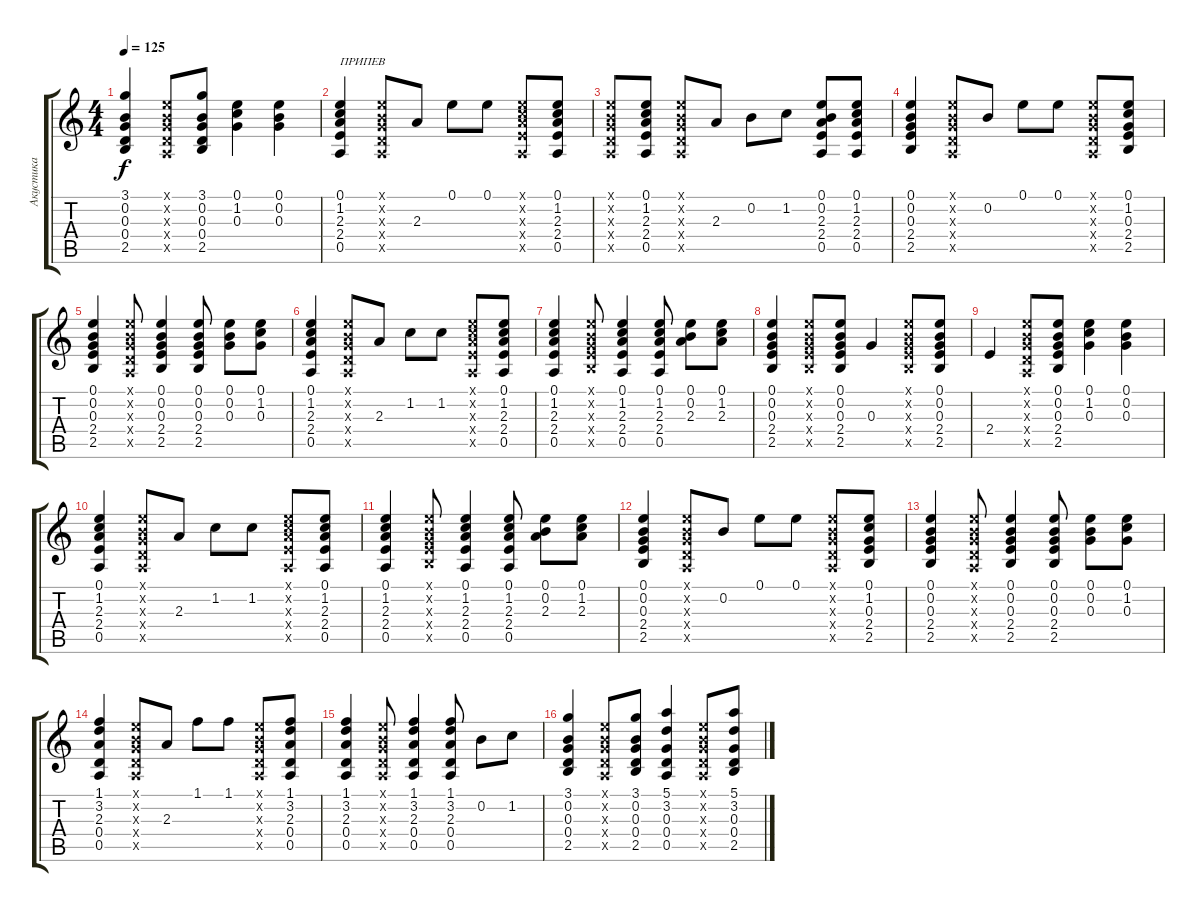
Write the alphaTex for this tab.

\track ("Акустика" "Акустика") {instrument acousticguitarnylon}
\staff {score tabs}
\tuning (E4 B3 G3 D3 A2 E2) {hide}
\ts (4 4)
\tempo 125
\clef g2
\ks c
(3.1 0.2 0.3 0.4 2.5).4{dy f} (0.1{x} 0.2{x} 0.3{x} 0.4{x} 0.5{x}).8 (3.1 0.2 0.3 0.4 2.5).8 (0.1 1.2 0.3).4 (0.1 0.2 0.3).4 |
(0.1 1.2 2.3 2.4 0.5).4{txt "ПРИПЕВ"} (0.1{x} 0.2{x} 0.3{x} 0.4{x} 0.5{x}).8 2.3.8 0.1.8 0.1.8 (0.1{x} 1.2{x} 2.3{x} 2.4{x} 0.5{x}).8 (0.1 1.2 2.3 2.4 0.5).8 |
(0.1{x} 0.2{x} 0.3{x} 0.4{x} 0.5{x}).8 (0.1 1.2 2.3 2.4 0.5).8 (0.1{x} 0.2{x} 0.3{x} 0.4{x} 0.5{x}).8 2.3.8 0.2.8 1.2.8 (0.1 0.2 2.3 2.4 0.5).8 (0.1 1.2 2.3 2.4 0.5).8 |
(0.1 0.2 0.3 2.4 2.5).4 (0.1{x} 0.2{x} 0.3{x} 0.4{x} 0.5{x}).8 0.2.8 0.1.8 0.1.8 (0.1{x} 0.2{x} 0.3{x} 0.4{x} 0.5{x}).8 (0.1 1.2 0.3 2.4 2.5).8 |
(0.1 0.2 0.3 2.4 2.5).4 (0.1{x} 0.2{x} 0.3{x} 0.4{x} 0.5{x}).8 (0.1 0.2 0.3 2.4 2.5).4 (0.1 0.2 0.3 2.4 2.5).8 (0.1 0.2 0.3).8 (0.1 1.2 0.3).8 |
(0.1 1.2 2.3 2.4 0.5).4 (0.1{x} 0.2{x} 0.3{x} 0.4{x} 0.5{x}).8 2.3.8 1.2.8 1.2.8 (0.1{x} 1.2{x} 2.3{x} 2.4{x} 0.5{x}).8 (0.1 1.2 2.3 2.4 0.5).8 |
(0.1 1.2 2.3 2.4 0.5).4 (0.1{x} 0.2{x} 0.3{x} 2.4{x} 2.5{x}).8 (0.1 1.2 2.3 2.4 0.5).4 (0.1 1.2 2.3 2.4 0.5).8 (0.1 0.2 2.3).8 (0.1 1.2 2.3).8 |
(0.1 0.2 0.3 2.4 2.5).4 (0.1{x} 0.2{x} 0.3{x} 2.4{x} 2.5{x}).8 (0.1 0.2 0.3 2.4 2.5).8 0.3.4 (0.1{x} 0.2{x} 0.3{x} 2.4{x} 2.5{x}).8 (0.1 0.2 0.3 2.4 2.5).8 |
2.4.4 (0.1{x} 0.2{x} 0.3{x} 0.4{x} 0.5{x}).8 (0.1 0.2 0.3 2.4 2.5).8 (0.1 1.2 0.3).4 (0.1 0.2 0.3).4 |
(0.1 1.2 2.3 2.4 0.5).4 (0.1{x} 0.2{x} 0.3{x} 0.4{x} 0.5{x}).8 2.3.8 1.2.8 1.2.8 (0.1{x} 1.2{x} 2.3{x} 2.4{x} 0.5{x}).8 (0.1 1.2 2.3 2.4 0.5).8 |
(0.1 1.2 2.3 2.4 0.5).4 (0.1{x} 0.2{x} 0.3{x} 2.4{x} 2.5{x}).8 (0.1 1.2 2.3 2.4 0.5).4 (0.1 1.2 2.3 2.4 0.5).8 (0.1 0.2 2.3).8 (0.1 1.2 2.3).8 |
(0.1 0.2 0.3 2.4 2.5).4 (0.1{x} 0.2{x} 0.3{x} 0.4{x} 0.5{x}).8 0.2.8 0.1.8 0.1.8 (0.1{x} 0.2{x} 0.3{x} 0.4{x} 0.5{x}).8 (0.1 1.2 0.3 2.4 2.5).8 |
(0.1 0.2 0.3 2.4 2.5).4 (0.1{x} 0.2{x} 0.3{x} 0.4{x} 0.5{x}).8 (0.1 0.2 0.3 2.4 2.5).4 (0.1 0.2 0.3 2.4 2.5).8 (0.1 0.2 0.3).8 (0.1 1.2 0.3).8 |
(1.1 3.2 2.3 0.4 0.5).4 (0.1{x} 0.2{x} 0.3{x} 0.4{x} 0.5{x}).8 2.3.8 1.1.8 1.1.8 (0.1{x} 0.2{x} 0.3{x} 0.4{x} 0.5{x}).8 (1.1 3.2 2.3 0.4 0.5).8 |
(1.1 3.2 2.3 0.4 0.5).4 (0.1{x} 0.2{x} 0.3{x} 0.4{x} 0.5{x}).8 (1.1 3.2 2.3 0.4 0.5).4 (1.1 3.2 2.3 0.4 0.5).8 0.2.8 1.2.8 |
(3.1 0.2 0.3 0.4 2.5).4 (0.1{x} 0.2{x} 0.3{x} 0.4{x} 0.5{x}).8 (3.1 0.2 0.3 0.4 2.5).8 (5.1 3.2 0.3 0.4 0.5).4 (0.1{x} 0.2{x} 0.3{x} 0.4{x} 0.5{x}).8 (5.1 3.2 0.3 0.4 2.5).8
